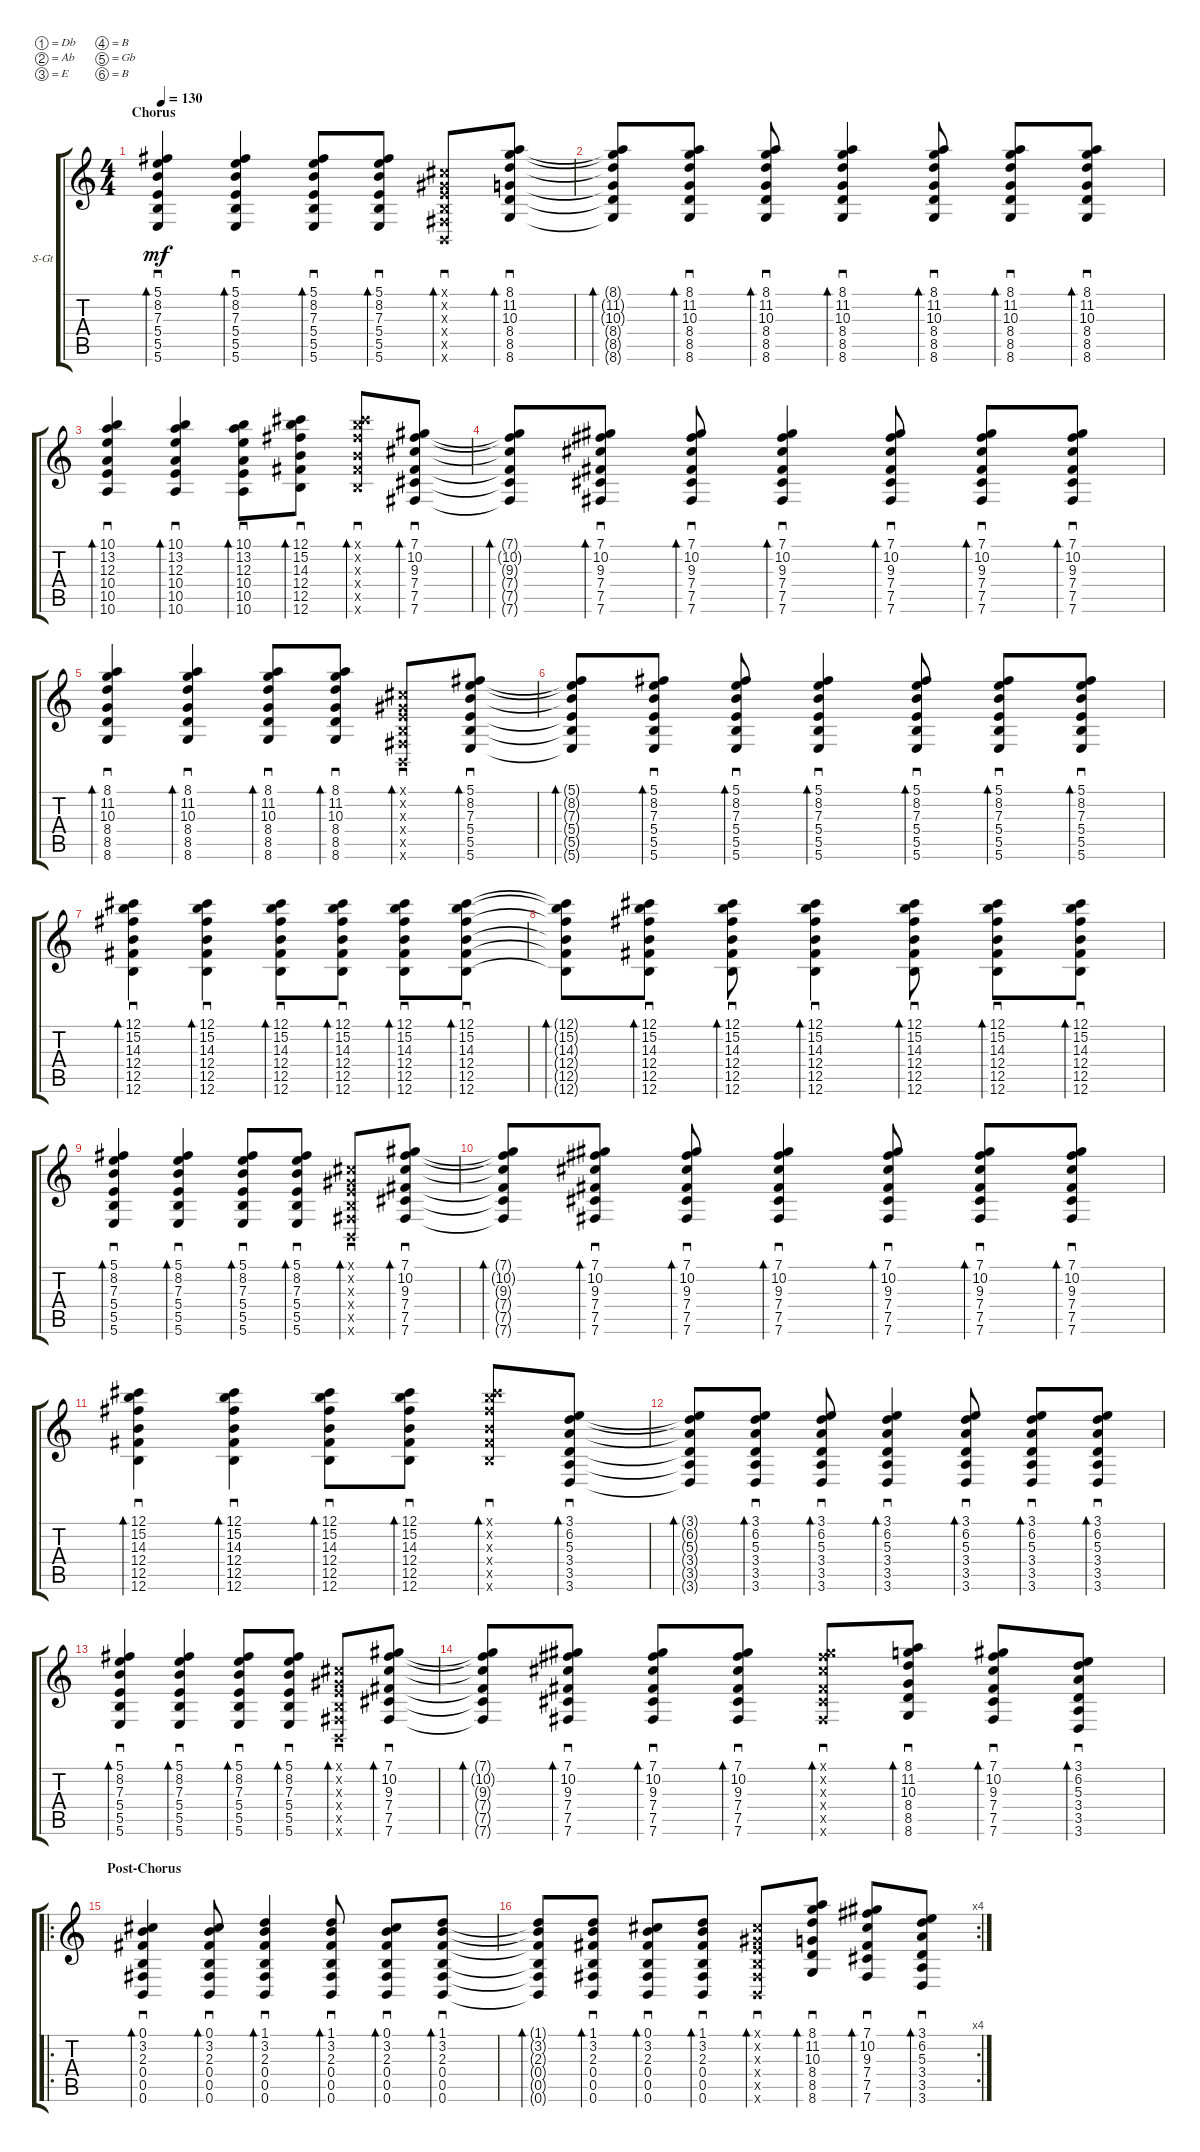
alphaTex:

\defaultSystemsLayout 4
\bracketExtendMode groupsimilarinstruments
\firstSystemTrackNameOrientation horizontal
\otherSystemsTrackNameOrientation horizontal
\track ("GTR 2" "S-Gt") {instrument acousticguitarsteel}
\staff {score tabs}
\tuning (Db4 Ab3 E3 B2 Gb2 B1)
\ts (4 4)
\section ("" "Chorus")
\tempo 130
\clef g2
\scale
0.333333
\ks c
(5.6 5.5 5.4 7.3 8.2 5.1).4{sd bd 64 dy mf} (5.6 5.5 5.4 7.3 8.2 5.1).4{sd bd 64} (5.6 5.5 5.4 7.3 8.2 5.1).8{sd bd 64} (5.6 5.5 5.4 7.3 8.2 5.1).8{sd bd 64} (0.6{x} 0.5{x} 0.4{x} 0.3{x} 0.2{x} 0.1{x}).8{sd bd 64} (8.6 8.5 8.4 10.3 11.2 8.1).8{sd bd 64} |
\scale
0.333333 (8.6{t} 8.5{t} 8.4{t} 10.3{t} 11.2{t} 8.1{t}).8{bd 64} (8.6 8.5 8.4 10.3 11.2 8.1).8{sd bd 64} (8.6 8.5 8.4 10.3 11.2 8.1).8{sd bd 64} (8.6 8.5 8.4 10.3 11.2 8.1).4{sd bd 64} (8.6 8.5 8.4 10.3 11.2 8.1).8{sd bd 64} (8.6 8.5 8.4 10.3 11.2 8.1).8{sd bd 64} (8.6 8.5 8.4 10.3 11.2 8.1).8{sd bd 64} |
\scale
0.333333 (10.6 10.5 10.4 12.3 13.2 10.1).4{sd bd 64} (10.6 10.5 10.4 12.3 13.2 10.1).4{sd bd 64} (10.6 10.5 10.4 12.3 13.2 10.1).8{sd bd 64} (12.6 12.5 12.4 14.3 15.2 12.1).8{sd bd 64} (12.6{x} 12.5{x} 12.4{x} 14.3{x} 15.2{x} 12.1{x}).8{sd bd 64} (7.6 7.5 7.4 9.3 10.2 7.1).8{sd bd 64} |
\scale
0.333333 (7.6{t} 7.5{t} 7.4{t} 9.3{t} 10.2{t} 7.1{t}).8{bd 64} (7.6 7.5 7.4 9.3 10.2 7.1).8{sd bd 64} (7.6 7.5 7.4 9.3 10.2 7.1).8{sd bd 64} (7.6 7.5 7.4 9.3 10.2 7.1).4{sd bd 64} (7.6 7.5 7.4 9.3 10.2 7.1).8{sd bd 64} (7.6 7.5 7.4 9.3 10.2 7.1).8{sd bd 64} (7.6 7.5 7.4 9.3 10.2 7.1).8{sd bd 64} |
\scale
0.333333 (8.6 8.5 8.4 10.3 11.2 8.1).4{sd bd 64} (8.6 8.5 8.4 10.3 11.2 8.1).4{sd bd 64} (8.6 8.5 8.4 10.3 11.2 8.1).8{sd bd 64} (8.6 8.5 8.4 10.3 11.2 8.1).8{sd bd 64} (0.6{x} 0.5{x} 0.4{x} 0.3{x} 0.2{x} 0.1{x}).8{sd bd 64} (5.6 5.5 5.4 7.3 8.2 5.1).8{sd bd 64} |
\scale
0.333333 (5.6{t} 5.5{t} 5.4{t} 7.3{t} 8.2{t} 5.1{t}).8{bd 64} (5.6 5.5 5.4 7.3 8.2 5.1).8{sd bd 64} (5.6 5.5 5.4 7.3 8.2 5.1).8{sd bd 64} (5.6 5.5 5.4 7.3 8.2 5.1).4{sd bd 64} (5.6 5.5 5.4 7.3 8.2 5.1).8{sd bd 64} (5.6 5.5 5.4 7.3 8.2 5.1).8{sd bd 64} (5.6 5.5 5.4 7.3 8.2 5.1).8{sd bd 64} |
\scale
0.333333 (12.6 12.5 12.4 14.3 15.2 12.1).4{sd bd 64} (12.6 12.5 12.4 14.3 15.2 12.1).4{sd bd 64} (12.6 12.5 12.4 14.3 15.2 12.1).8{sd bd 64} (12.6 12.5 12.4 14.3 15.2 12.1).8{sd bd 64} (12.6 12.5 12.4 14.3 15.2 12.1).8{sd bd 64} (12.6 12.5 12.4 14.3 15.2 12.1).8{sd bd 64} |
\scale
0.333333 (12.6{t} 12.5{t} 12.4{t} 14.3{t} 15.2{t} 12.1{t}).8{bd 64} (12.6 12.5 12.4 14.3 15.2 12.1).8{sd bd 64} (12.6 12.5 12.4 14.3 15.2 12.1).8{sd bd 64} (12.6 12.5 12.4 14.3 15.2 12.1).4{sd bd 64} (12.6 12.5 12.4 14.3 15.2 12.1).8{sd bd 64} (12.6 12.5 12.4 14.3 15.2 12.1).8{sd bd 64} (12.6 12.5 12.4 14.3 15.2 12.1).8{sd bd 64} |
\scale
0.333333 (5.6 5.5 5.4 7.3 8.2 5.1).4{sd bd 64} (5.6 5.5 5.4 7.3 8.2 5.1).4{sd bd 64} (5.6 5.5 5.4 7.3 8.2 5.1).8{sd bd 64} (5.6 5.5 5.4 7.3 8.2 5.1).8{sd bd 64} (0.6{x} 0.5{x} 0.4{x} 0.3{x} 0.2{x} 0.1{x}).8{sd bd 64} (7.6 7.5 7.4 9.3 10.2 7.1).8{sd bd 64} |
\scale
0.333333 (7.6{t} 7.5{t} 7.4{t} 9.3{t} 10.2{t} 7.1{t}).8{bd 64} (7.6 7.5 7.4 9.3 10.2 7.1).8{sd bd 64} (7.6 7.5 7.4 9.3 10.2 7.1).8{sd bd 64} (7.6 7.5 7.4 9.3 10.2 7.1).4{sd bd 64} (7.6 7.5 7.4 9.3 10.2 7.1).8{sd bd 64} (7.6 7.5 7.4 9.3 10.2 7.1).8{sd bd 64} (7.6 7.5 7.4 9.3 10.2 7.1).8{sd bd 64} |
\scale
0.333333 (12.6 12.5 12.4 14.3 15.2 12.1).4{sd bd 64} (12.6 12.5 12.4 14.3 15.2 12.1).4{sd bd 64} (12.6 12.5 12.4 14.3 15.2 12.1).8{sd bd 64} (12.6 12.5 12.4 14.3 15.2 12.1).8{sd bd 64} (12.6{x} 12.5{x} 12.4{x} 14.3{x} 15.2{x} 12.1{x}).8{sd bd 64} (3.6 3.5 3.4 5.3 6.2 3.1).8{sd bd 64} |
\scale
0.333333 (3.6{t} 3.5{t} 3.4{t} 5.3{t} 6.2{t} 3.1{t}).8{bd 64} (3.6 3.5 3.4 5.3 6.2 3.1).8{sd bd 64} (3.6 3.5 3.4 5.3 6.2 3.1).8{sd bd 64} (3.6 3.5 3.4 5.3 6.2 3.1).4{sd bd 64} (3.6 3.5 3.4 5.3 6.2 3.1).8{sd bd 64} (3.6 3.5 3.4 5.3 6.2 3.1).8{sd bd 64} (3.6 3.5 3.4 5.3 6.2 3.1).8{sd bd 64} |
\scale
0.333333 (5.6 5.5 5.4 7.3 8.2 5.1).4{sd bd 64} (5.6 5.5 5.4 7.3 8.2 5.1).4{sd bd 64} (5.6 5.5 5.4 7.3 8.2 5.1).8{sd bd 64} (5.6 5.5 5.4 7.3 8.2 5.1).8{sd bd 64} (0.6{x} 0.5{x} 0.4{x} 0.3{x} 0.2{x} 0.1{x}).8{sd bd 64} (7.6 7.5 7.4 9.3 10.2 7.1).8{sd bd 64} |
\scale
0.333333 (7.6{t} 7.5{t} 7.4{t} 9.3{t} 10.2{t} 7.1{t}).8{bd 64} (7.6 7.5 7.4 9.3 10.2 7.1).8{sd bd 64} (7.6 7.5 7.4 9.3 10.2 7.1).8{sd bd 64} (7.6 7.5 7.4 9.3 10.2 7.1).8{sd bd 64} (7.6{x} 7.5{x} 7.4{x} 9.3{x} 10.2{x} 7.1{x}).8{sd bd 64} (8.6 8.5 8.4 10.3 11.2 8.1).8{sd bd 64} (7.6 7.5 7.4 9.3 10.2 7.1).8{sd bd 64} (3.6 3.5 3.4 5.3 6.2 3.1).8{sd bd 64} |
\ro
\section ("" "Post-Chorus")
\scale
0.342593 (0.6 0.5 0.4 2.3 3.2 0.1).4{sd bd 64} (0.6 0.5 0.4 2.3 3.2 0.1).8{sd bd 64} (0.6 0.5 0.4 2.3 3.2 1.1).4{sd bd 64} (0.6 0.5 0.4 2.3 3.2 1.1).8{sd bd 64} (0.6 0.5 0.4 2.3 3.2 0.1).8{sd bd 64} (0.6 0.5 0.4 2.3 3.2 1.1).8{sd bd 64} |
\rc 4
\scale
0.314815 (0.6{t} 0.5{t} 0.4{t} 2.3{t} 3.2{t} 1.1{t}).8{bd 64} (0.6 0.5 0.4 2.3 3.2 1.1).8{sd bd 64} (0.6 0.5 0.4 2.3 3.2 0.1).8{sd bd 64} (0.6 0.5 0.4 2.3 3.2 1.1).8{sd bd 64} (0.6{x} 0.5{x} 0.4{x} 0.3{x} 0.2{x} 0.1{x}).8{sd bd 64} (8.6 8.5 8.4 10.3 11.2 8.1).8{sd bd 64} (7.6 7.5 7.4 9.3 10.2 7.1).8{sd bd 64} (3.6 3.5 3.4 5.3 6.2 3.1).8{sd bd 64}
